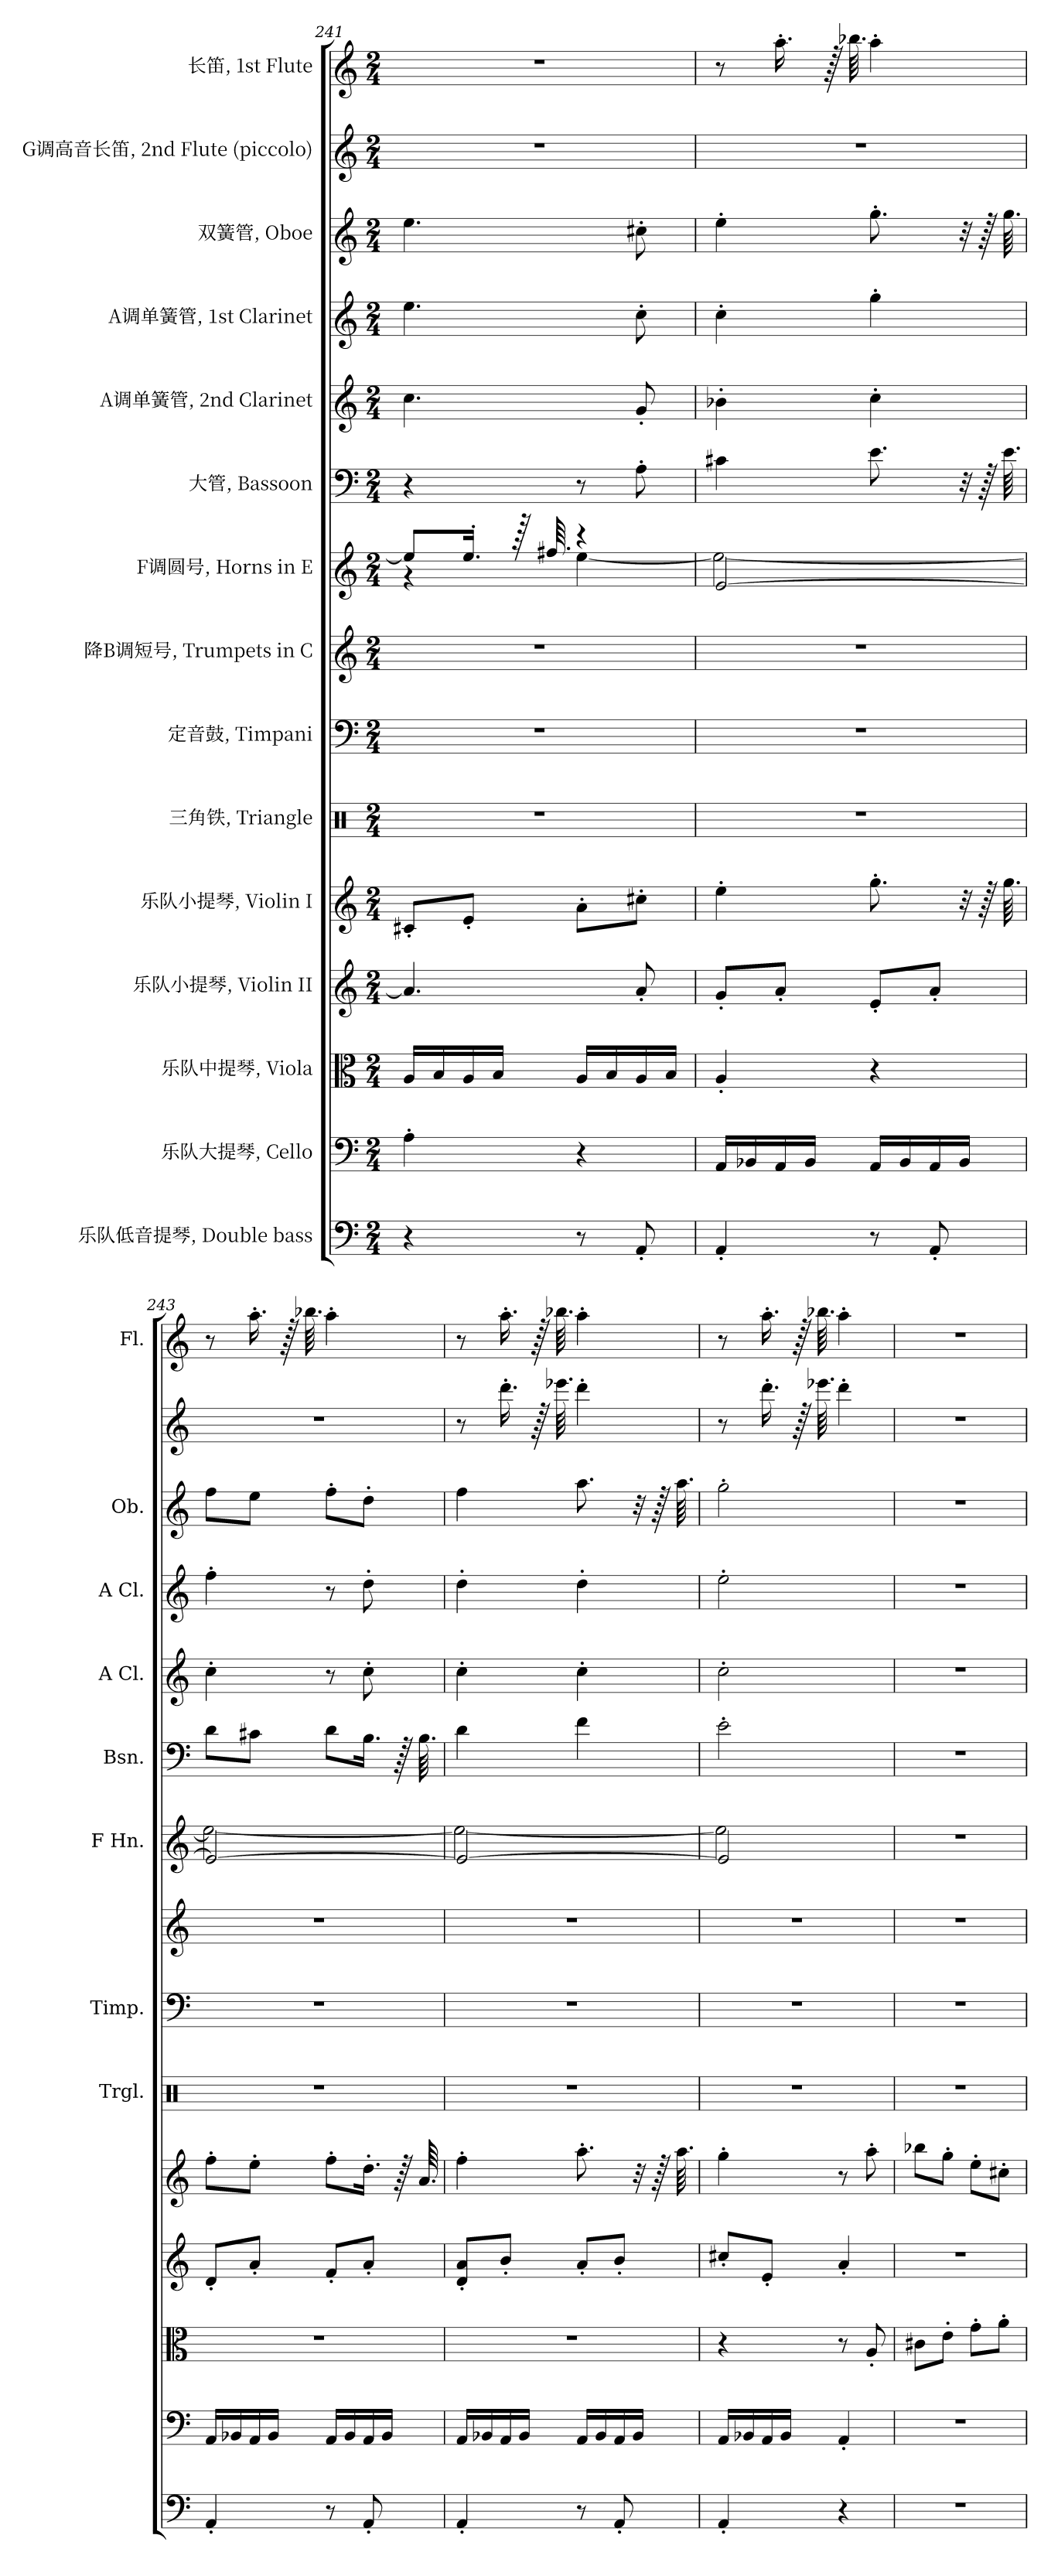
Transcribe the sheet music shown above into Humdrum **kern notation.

**kern	**kern	**kern	**kern	**kern	**kern	**kern	**kern	**kern	**kern	**kern	**kern	**kern	**kern	**kern
*part15	*part14	*part13	*part12	*part11	*part10	*part9	*part8	*part7	*part6	*part5	*part4	*part3	*part2	*part1
*staff15	*staff14	*staff13	*staff12	*staff11	*staff10	*staff9	*staff8	*staff7	*staff6	*staff5	*staff4	*staff3	*staff2	*staff1
*I"乐队低音提琴, Double bass	*I"乐队大提琴, Cello	*I"乐队中提琴, Viola	*I"乐队小提琴, Violin II	*I"乐队小提琴, Violin I	*I"三角铁, Triangle	*I"定音鼓, Timpani	*I"降B调短号, Trumpets in C	*I"F调圆号, Horns in E	*I"大管, Bassoon	*I"A调单簧管, 2nd Clarinet	*I"A调单簧管, 1st Clarinet	*I"双簧管, Oboe	*I"G调高音长笛, 2nd Flute (piccolo)	*I"长笛, 1st Flute
*	*	*	*	*	*I'Trgl.	*I'Timp.	*	*I'F Hn.	*I'Bsn.	*I'A Cl.	*I'A Cl.	*I'Ob.	*	*I'Fl.
!!LO:PB:g=z
*clefF4	*clefF4	*clefC3	*clefG2	*clefG2	*clefX	*clefF4	*clefG2	*clefG2	*clefF4	*clefG2	*clefG2	*clefG2	*clefG2	*clefG2
*ITrd7c12	*	*	*	*	*	*	*ITrd1c2	*ITrd4c7	*	*ITrd2c3	*ITrd2c3	*	*ITrd-4c-7	*
*k[]	*k[]	*k[]	*k[]	*k[]	*k[]	*k[]	*k[b-e-]	*k[b-]	*k[]	*k[f#c#g#]	*k[f#c#g#]	*k[]	*k[f#]	*k[]
*M2/4	*M2/4	*M2/4	*M2/4	*M2/4	*M2/4	*M2/4	*M2/4	*M2/4	*M2/4	*M2/4	*M2/4	*M2/4	*M2/4	*M2/4
=241	=241	=241	=241	=241	=241	=241	=241	=241	=241	=241	=241	=241	=241	=241
*	*	*	*	*	*	*	*	*^	*	*	*	*	*	*
4r	4A'\	16A/LL	4.a/]	8c#X'/L	2r	2r	2r	8a/L]	4r	4r	4.a\	4.cc#\	4.ee\	2r	2r
.	.	16B/	.	.	.	.	.	.	.	.	.	.	.	.	.
.	.	16A/	.	8e'/J	.	.	.	16.a'/Jk	.	.	.	.	.	.	.
.	.	16B/JJ	.	.	.	.	.	.	.	.	.	.	.	.	.
.	.	.	.	.	.	.	.	128r	.	.	.	.	.	.	.
.	.	.	.	.	.	.	.	64.bn/	.	.	.	.	.	.	.
8r	4r	16A/LL	.	8a'\L	.	.	.	4r	[4a\	8r	.	.	.	.	.
.	.	16B/	.	.	.	.	.	.	.	.	.	.	.	.	.
8AAA'/	.	16A/	8a'/	8cc#X'\J	.	.	.	.	.	8A'\	8e'/	8a'\	8cc#X'\	.	.
.	.	16B/JJ	.	.	.	.	.	.	.	.	.	.	.	.	.
=242	=242	=242	=242	=242	=242	=242	=242	=242	=242	=242	=242	=242	=242	=242	=242
4AAA'/	16AA/LL	4A'/	8g'/L	4ee'\	2r	2r	2r	[2A/	2a\_	4c#X\	4gn'\	4a'\	4ee'\	2r	8r
.	16BB-X/	.	.	.	.	.	.	.	.	.	.	.	.	.	.
.	16AA/	.	8a'/J	.	.	.	.	.	.	.	.	.	.	.	16.aa'\
.	16BB-/JJ	.	.	.	.	.	.	.	.	.	.	.	.	.	.
.	.	.	.	.	.	.	.	.	.	.	.	.	.	.	128r
.	.	.	.	.	.	.	.	.	.	.	.	.	.	.	64.bb-X\
8r	16AA/LL	4r	8e'/L	8.gg'\	.	.	.	.	.	8.e\	4a'\	4ee'\	8.gg'\	.	4aa'\
.	16BB-/	.	.	.	.	.	.	.	.	.	.	.	.	.	.
8AAA'/	16AA/	.	8a'/J	.	.	.	.	.	.	.	.	.	.	.	.
.	16BB-/JJ	.	.	32r	.	.	.	.	.	32r	.	.	32r	.	.
.	.	.	.	128r	.	.	.	.	.	128r	.	.	128r	.	.
.	.	.	.	64.gg\	.	.	.	.	.	64.e\	.	.	64.gg\	.	.
=243	=243	=243	=243	=243	=243	=243	=243	=243	=243	=243	=243	=243	=243	=243	=243
4AAA'/	16AA/LL	2r	8d'/L	8ff'\L	2r	2r	2r	2A/_	2a\_	8d\L	4a'\	4dd'\	8ff\L	2r	8r
.	16BB-X/	.	.	.	.	.	.	.	.	.	.	.	.	.	.
.	16AA/	.	8a'/J	8ee'\J	.	.	.	.	.	8c#X\J	.	.	8ee\J	.	16.aa'\
.	16BB-/JJ	.	.	.	.	.	.	.	.	.	.	.	.	.	.
.	.	.	.	.	.	.	.	.	.	.	.	.	.	.	128r
.	.	.	.	.	.	.	.	.	.	.	.	.	.	.	64.bb-X\
8r	16AA/LL	.	8f'/L	8ff'\L	.	.	.	.	.	8d\L	8r	8r	8ff'\L	.	4aa'\
.	16BB-/	.	.	.	.	.	.	.	.	.	.	.	.	.	.
8AAA'/	16AA/	.	8a'/J	16.dd'\Jk	.	.	.	.	.	16.B\Jk	8a'\	8b'\	8dd'\J	.	.
.	16BB-/JJ	.	.	.	.	.	.	.	.	.	.	.	.	.	.
.	.	.	.	128r	.	.	.	.	.	128r	.	.	.	.	.
.	.	.	.	64.a/	.	.	.	.	.	64.B\	.	.	.	.	.
!!LO:PB:g=z
=244	=244	=244	=244	=244	=244	=244	=244	=244	=244	=244	=244	=244	=244	=244	=244
4AAA'/	16AA/LL	2r	8d/' 8a/'L	4ff'\	2r	2r	2r	2A/_	2a\_	4d\	4a'\	4b'\	4ff\	8r	8r
.	16BB-X/	.	.	.	.	.	.	.	.	.	.	.	.	.	.
.	16AA/	.	8b'/J	.	.	.	.	.	.	.	.	.	.	16.aaa'\	16.aa'\
.	16BB-/JJ	.	.	.	.	.	.	.	.	.	.	.	.	.	.
.	.	.	.	.	.	.	.	.	.	.	.	.	.	128r	128r
.	.	.	.	.	.	.	.	.	.	.	.	.	.	64.bbb-X\	64.bb-X\
8r	16AA/LL	.	8a'/L	8.aa'\	.	.	.	.	.	4f\	4a'\	4b'\	8.aa\	4aaa'\	4aa'\
.	16BB-/	.	.	.	.	.	.	.	.	.	.	.	.	.	.
8AAA'/	16AA/	.	8b'/J	.	.	.	.	.	.	.	.	.	.	.	.
.	16BB-/JJ	.	.	32r	.	.	.	.	.	.	.	.	32r	.	.
.	.	.	.	128r	.	.	.	.	.	.	.	.	128r	.	.
.	.	.	.	64.aa\	.	.	.	.	.	.	.	.	64.aa\	.	.
=245	=245	=245	=245	=245	=245	=245	=245	=245	=245	=245	=245	=245	=245	=245	=245
4AAA'/	16AA/LL	4r	8cc#X'/L	4gg'\	2r	2r	2r	2A/]	2a\]	2e'\	2a'\	2cc#'\	2gg'\	8r	8r
.	16BB-X/	.	.	.	.	.	.	.	.	.	.	.	.	.	.
.	16AA/	.	8e'/J	.	.	.	.	.	.	.	.	.	.	16.aaa'\	16.aa'\
.	16BB-/JJ	.	.	.	.	.	.	.	.	.	.	.	.	.	.
.	.	.	.	.	.	.	.	.	.	.	.	.	.	128r	128r
.	.	.	.	.	.	.	.	.	.	.	.	.	.	64.bbb-X\	64.bb-X\
4r	4AA'/	8r	4a'/	8r	.	.	.	.	.	.	.	.	.	4aaa'\	4aa'\
.	.	8A'/	.	8aa'\	.	.	.	.	.	.	.	.	.	.	.
*	*	*	*	*	*	*	*	*v	*v	*	*	*	*	*	*
=246	=246	=246	=246	=246	=246	=246	=246	=246	=246	=246	=246	=246	=246	=246
2r	2r	8c#X\L	2r	8bb-X\L	2r	2r	2r	2r	2r	2r	2r	2r	2r	2r
.	.	8e'\J	.	8gg'\J	.	.	.	.	.	.	.	.	.	.
.	.	8g'\L	.	8ee'\L	.	.	.	.	.	.	.	.	.	.
.	.	8a'\J	.	8cc#X'\J	.	.	.	.	.	.	.	.	.	.
=	=	=	=	=	=	=	=	=	=	=	=	=	=	=
*-	*-	*-	*-	*-	*-	*-	*-	*-	*-	*-	*-	*-	*-	*-
